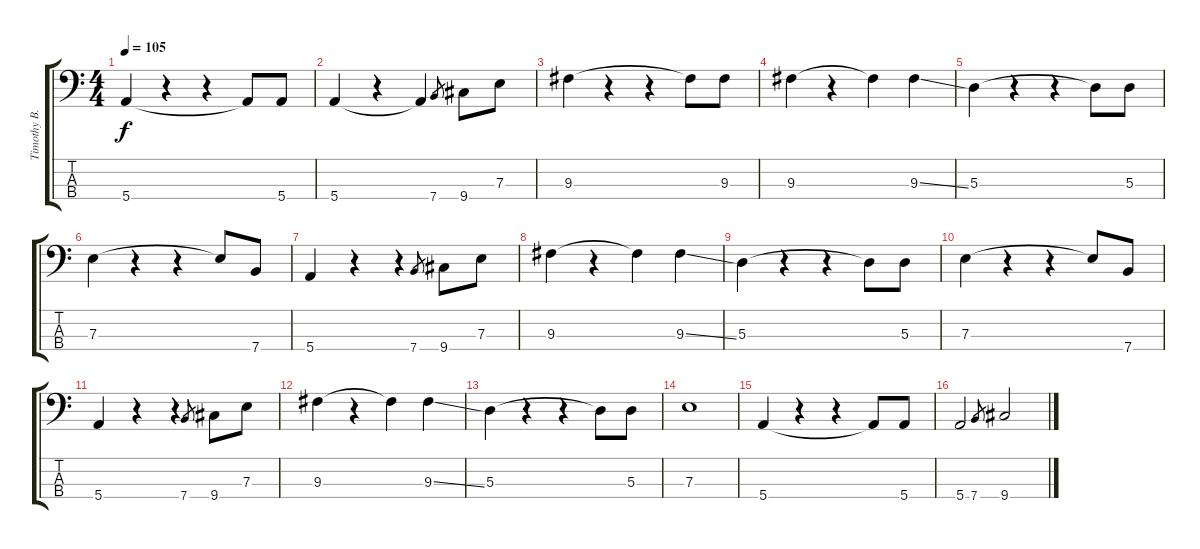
\track ("Timothy B. Schmit" "Timothy B.") {instrument fretlessbass}
\staff {score tabs}
\tuning (G2 D2 A1 E1) {hide}
\ts (4 4)
\tempo 105
\clef f4
\ks c
5.4.4{dy f} r.4 r.4 5.4{t}.8 5.4.8 |
5.4.4 r.4 5.4{t}.4 7.4.8{gr} 9.4.8 7.3.8 |
9.3.4 r.4 r.4 9.3{t}.8 9.3.8 |
9.3.4 r.4 9.3{t}.4 9.3{ss}.4 |
5.3.4 r.4 r.4 5.3{t}.8 5.3.8 |
7.3.4 r.4 r.4 7.3{t}.8 7.4.8 |
5.4.4 r.4 r.4 7.4.8{gr} 9.4.8 7.3.8 |
9.3.4 r.4 9.3{t}.4 9.3{ss}.4 |
5.3.4 r.4 r.4 5.3{t}.8 5.3.8 |
7.3.4 r.4 r.4 7.3{t}.8 7.4.8 |
5.4.4 r.4 r.4 7.4.8{gr} 9.4.8 7.3.8 |
9.3.4 r.4 9.3{t}.4 9.3{ss}.4 |
5.3.4 r.4 r.4 5.3{t}.8 5.3.8 |
7.3.1 |
5.4.4 r.4 r.4 5.4{t}.8 5.4.8 |
5.4.2 7.4.8{gr} 9.4{ss}.2
